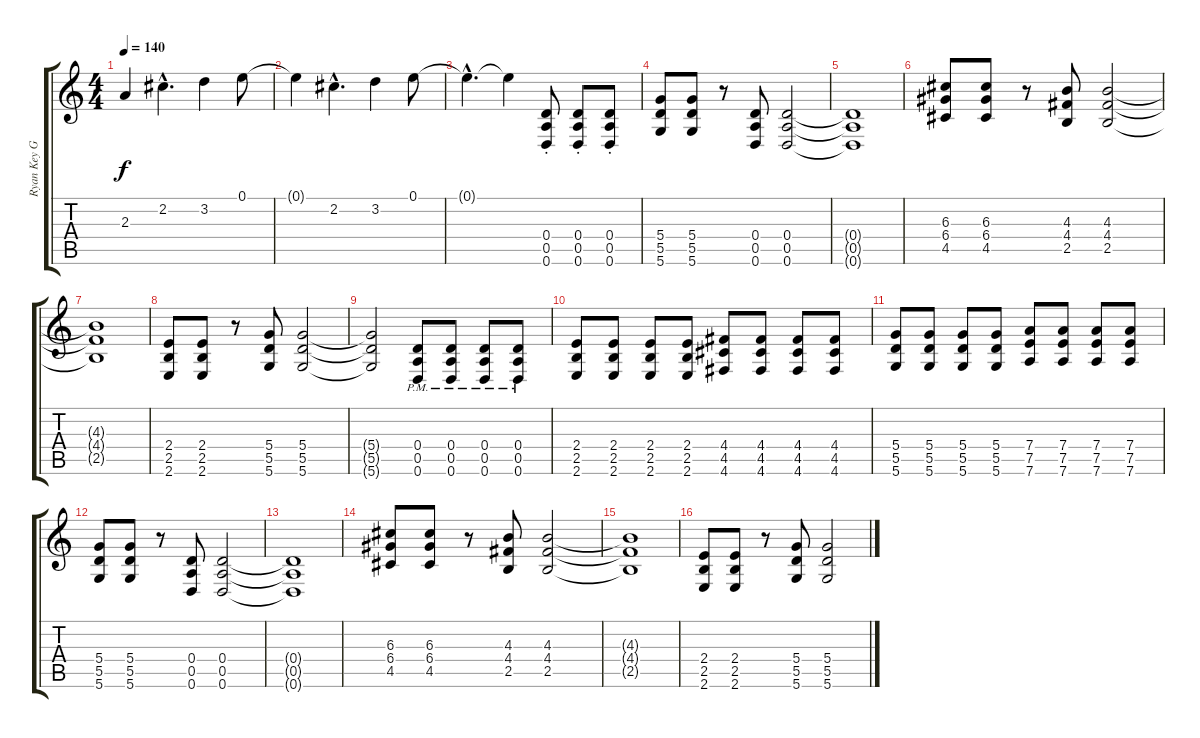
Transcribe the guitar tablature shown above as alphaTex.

\track ("Ryan Key Guitar 1" "Ryan Key G") {instrument distortionguitar}
\staff {score tabs}
\tuning (E4 B3 G3 D3 A2 D2) {hide}
\ts (4 4)
\tempo 140
\clef g2
\ks c
2.3{t}.4{dy f} 2.2{hac}.4{d} 3.2.4 0.1.8 |
0.1{t}.4 2.2{hac}.4{d} 3.2.4 0.1.8{volume 3} |
0.1{hac t}.4{d} 0.1{t}.4 (0.4{st} 0.5{st} 0.6{st}).8{volume 8 instrument distortionguitar} (0.4{st} 0.5{st} 0.6{st}).8 (0.4{st} 0.5{st} 0.6{st}).8 |
(5.4 5.5 5.6).8{volume 13 instrument distortionguitar} (5.4 5.5 5.6).8 r.8 (0.4 0.5 0.6).8 (0.4 0.5 0.6).2 |
(0.4{t} 0.5{t} 0.6{t}).1 |
(6.3 6.4 4.5).8 (6.3 6.4 4.5).8 r.8 (4.3 4.4 2.5).8 (4.3 4.4 2.5).2 |
(4.3{t} 4.4{t} 2.5{t}).1 |
(2.4 2.5 2.6).8 (2.4 2.5 2.6).8 r.8 (5.4 5.5 5.6).8 (5.4 5.5 5.6).2 |
(5.4{t} 5.5{t} 5.6{t}).2 (0.4{pm} 0.5{pm} 0.6{pm}).8 (0.4{pm} 0.5{pm} 0.6{pm}).8 (0.4{pm} 0.5{pm} 0.6{pm}).8 (0.4{pm} 0.5{pm} 0.6{pm}).8 |
(2.4 2.5 2.6).8 (2.4 2.5 2.6).8 (2.4 2.5 2.6).8 (2.4 2.5 2.6).8 (4.4 4.5 4.6).8 (4.4 4.5 4.6).8 (4.4 4.5 4.6).8 (4.4 4.5 4.6).8 |
(5.4 5.5 5.6).8 (5.4 5.5 5.6).8 (5.4 5.5 5.6).8 (5.4 5.5 5.6).8 (7.4 7.5 7.6).8 (7.4 7.5 7.6).8 (7.4 7.5 7.6).8 (7.4 7.5 7.6).8 |
(5.4 5.5 5.6).8{volume 13 instrument distortionguitar} (5.4 5.5 5.6).8 r.8 (0.4 0.5 0.6).8 (0.4 0.5 0.6).2 |
(0.4{t} 0.5{t} 0.6{t}).1 |
(6.3 6.4 4.5).8 (6.3 6.4 4.5).8 r.8 (4.3 4.4 2.5).8 (4.3 4.4 2.5).2 |
(4.3{t} 4.4{t} 2.5{t}).1 |
(2.4 2.5 2.6).8 (2.4 2.5 2.6).8 r.8 (5.4 5.5 5.6).8 (5.4 5.5 5.6).2
